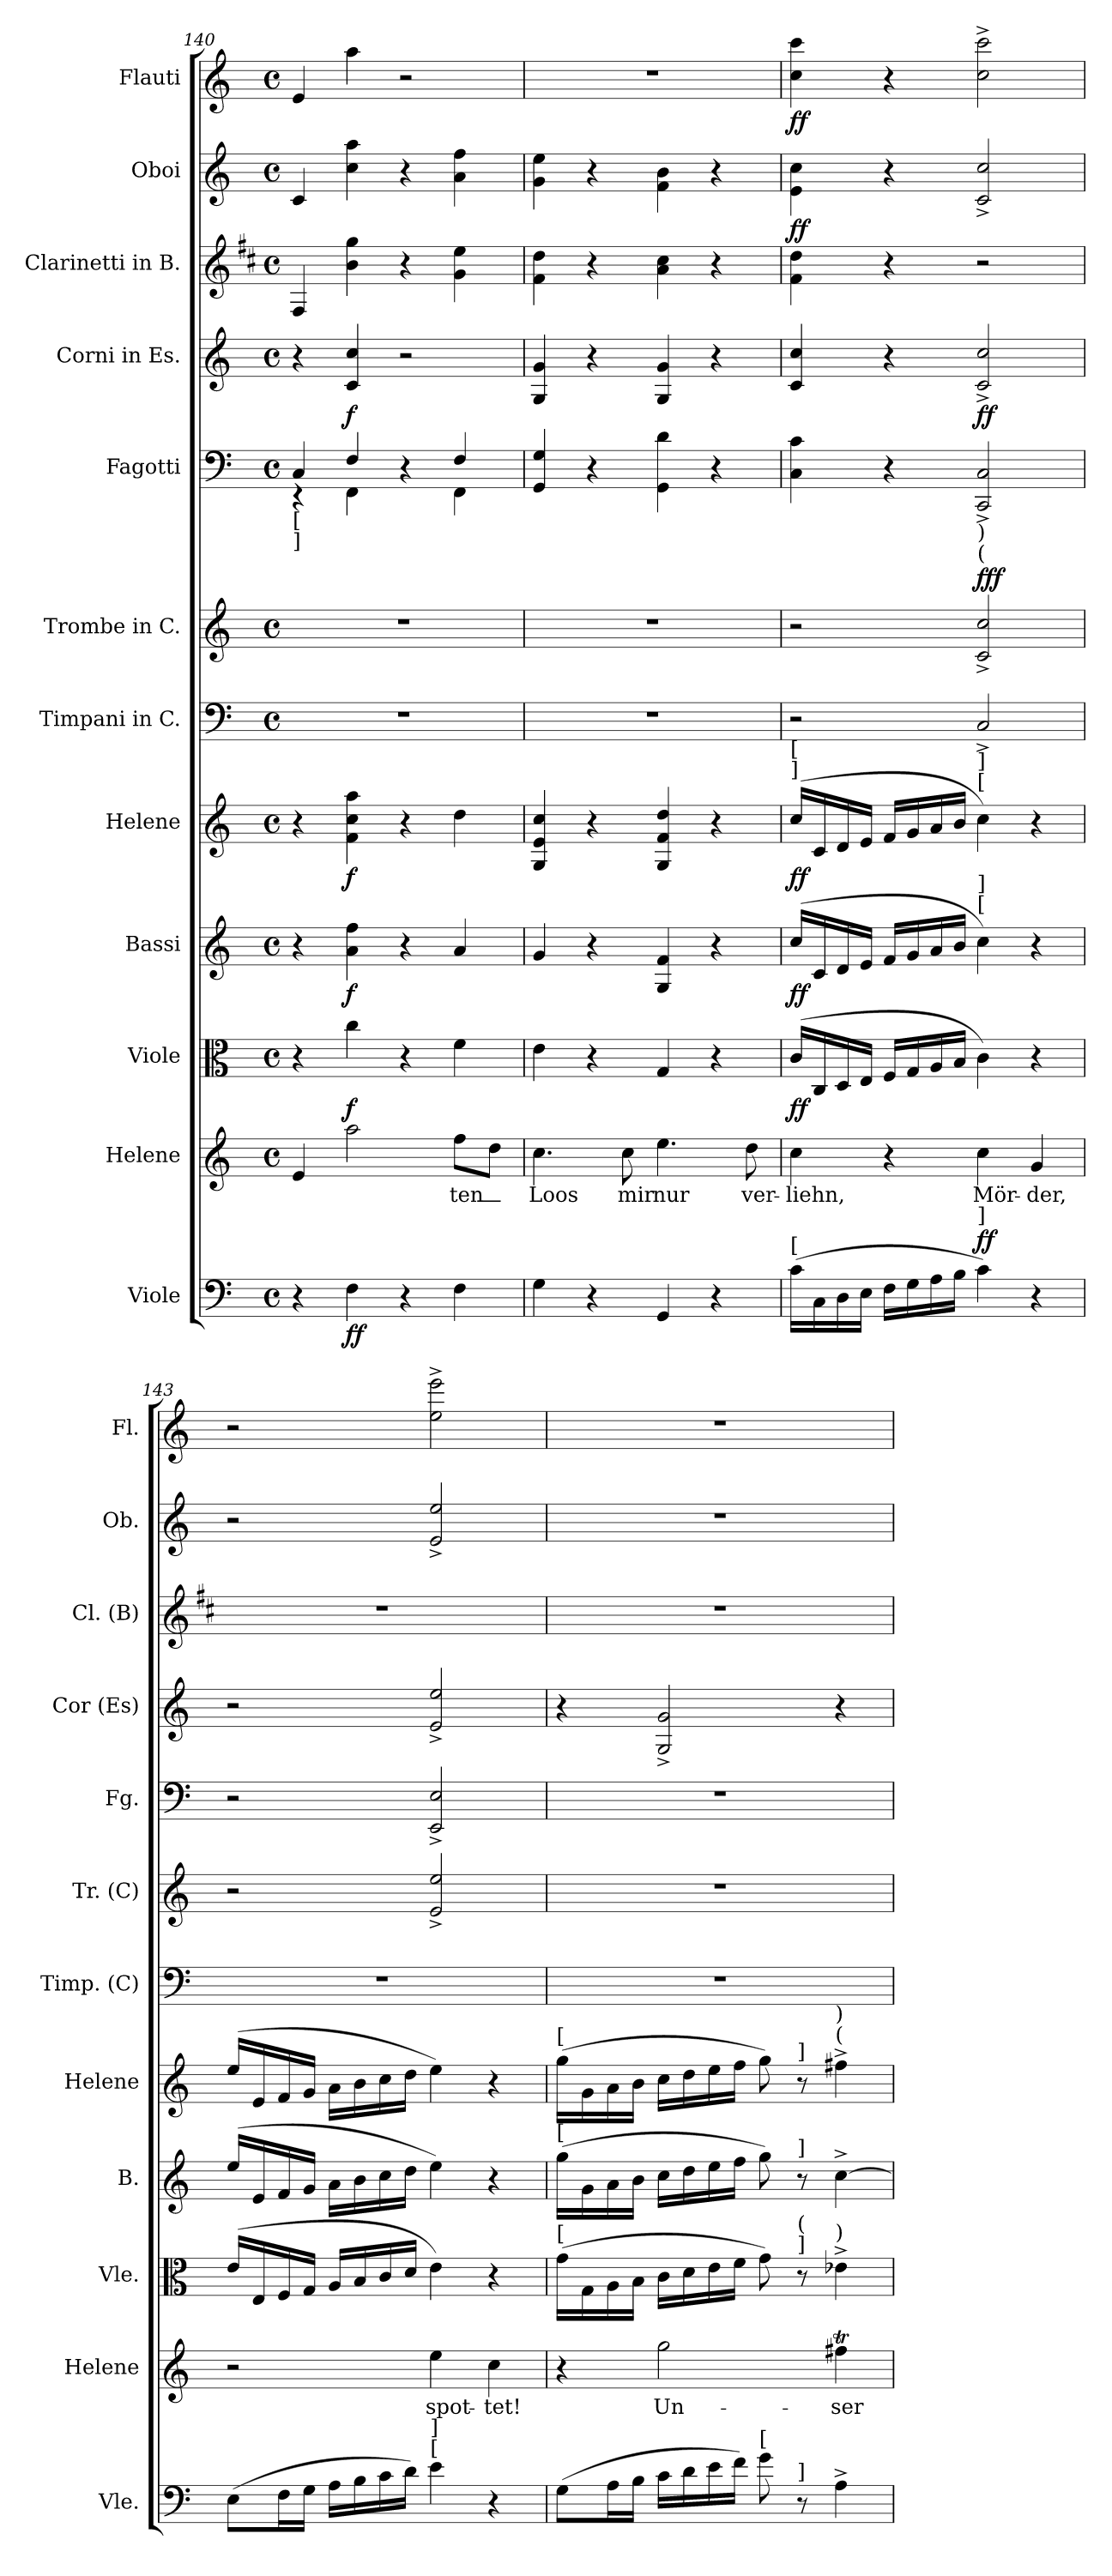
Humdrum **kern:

**kern	**dynam	**kern	**text	**kern	**dynam	**kern	**dynam	**kern	**dynam	**kern	**kern	**dynam	**kern	**kern	**dynam	**kern	**kern	**dynam	**kern	**dynam
*part12	*part12	*part11	*part11	*part10	*part10	*part9	*part9	*part8	*part8	*part7	*part6	*part6	*part5	*part4	*part4	*part3	*part2	*part2	*part1	*part1
*staff12	*staff12	*staff11	*staff11	*staff10	*staff10	*staff9	*staff9	*staff8	*staff8	*staff7	*staff6	*staff6	*staff5	*staff4	*staff4	*staff3	*staff2	*staff2	*staff1	*staff1
*I"Viole	*	*I"Helene	*	*I"Viole	*	*I"Bassi	*	*I"Helene	*	*I"Timpani in C.	*I"Trombe in C.	*	*I"Fagotti	*I"Corni in Es.	*	*I"Clarinetti in B.	*I"Oboi	*	*I"Flauti	*
*I'Vle.	*	*I'Helene	*	*I'Vle.	*	*I'B.	*	*I'Helene	*	*I'Timp. (C)	*I'Tr. (C)	*	*I'Fg.	*I'Cor (Es)	*	*I'Cl. (B)	*I'Ob.	*	*I'Fl.	*
*clefF4	*	*clefG2	*	*clefC3	*	*clefG2	*	*clefG2	*	*clefF4	*clefG2	*	*clefF4	*clefG2	*	*clefG2	*clefG2	*	*clefG2	*
*	*	*	*	*	*	*	*	*	*	*	*	*	*	*ITrd4c7	*	*ITrd1c2	*	*	*	*
*k[]	*	*k[]	*	*k[]	*	*k[]	*	*k[]	*	*k[]	*k[]	*	*k[]	*k[b-]	*	*k[]	*k[]	*	*k[]	*
*C:	*	*C:	*	*C:	*	*C:	*	*C:	*	*C:	*C:	*	*C:	*F:	*	*C:	*C:	*	*C:	*
*M4/4	*	*M4/4	*	*M4/4	*	*M4/4	*	*M4/4	*	*M4/4	*M4/4	*	*M4/4	*M4/4	*	*M4/4	*M4/4	*	*M4/4	*
*met(c)	*	*met(c)	*	*met(c)	*	*met(c)	*	*met(c)	*	*met(c)	*met(c)	*	*met(c)	*met(c)	*	*met(c)	*met(c)	*	*met(c)	*
=140	=140	=140	=140	=140	=140	=140	=140	=140	=140	=140	=140	=140	=140	=140	=140	=140	=140	=140	=140	=140
*	*	*	*	*	*	*	*	*	*	*	*	*	*^	*	*	*	*	*	*	*
!	!	!	!	!	!	!	!	!	!	!	!	!	!LO:TX:b:t=[	!	!	!	!	!	!	!	!
!	!	!	!	!	!	!	!	!	!	!	!	!	!LO:TX:b:t=]	!	!	!	!	!	!	!	!
4r	.	4e/	.	4r	.	4r	.	4r	.	1r	1r	.	4C/	4r	4r	.	4E	4c	.	4e	.
!	!LO:DY:b	!	!	!	!LO:DY:b	!	!LO:DY:b	!	!LO:DY:b	!	!	!	!	!	!	!LO:DY:b	!	!	!	!	!
4F\	ff	2aa\	.	4cc\	f	4a\ 4ff\	f	4f\ 4cc\ 4aa\	f	.	.	.	4F/	4FF\	4F/ 4f/	f	4a\ 4ff\	4cc\ 4aa\	.	4aa	.
4r	.	.	.	4r	.	4r	.	4r	.	.	.	.	4ryy	4r	2r	.	4r	4r	.	2r	.
4F\	.	8ff\L	ten_	4f\	.	4a/	.	4dd\	.	.	.	.	4F/	4FF\	.	.	4f\ 4dd\	4a\ 4ff\	.	.	.
.	.	8dd\J	.	.	.	.	.	.	.	.	.	.	.	.	.	.	.	.	.	.	.
*	*	*	*	*	*	*	*	*	*	*	*	*	*v	*v	*	*	*	*	*	*	*
=141	=141	=141	=141	=141	=141	=141	=141	=141	=141	=141	=141	=141	=141	=141	=141	=141	=141	=141	=141	=141
4G\	.	4.cc\	Loos	4e\	.	4g/	.	4G/ 4e/ 4cc/	.	1r	1r	.	4GG/ 4G/	4C/ 4c/	.	4e\ 4cc\	4g\ 4ee\	.	1r	.
4r	.	.	.	4r	.	4r	.	4r	.	.	.	.	4r	4r	.	4r	4r	.	.	.
.	.	8cc\	mir	.	.	.	.	.	.	.	.	.	.	.	.	.	.	.	.	.
4GG/	.	4.ee\	nur	4G/	.	4G/ 4f/	.	4G/ 4f/ 4dd/	.	.	.	.	4GG\ 4d\	4C/ 4c/	.	4g\ 4b\	4f\ 4b\	.	.	.
4r	.	.	.	4r	.	4r	.	4r	.	.	.	.	4r	4r	.	4r	4r	.	.	.
.	.	8dd\	ver-	.	.	.	.	.	.	.	.	.	.	.	.	.	.	.	.	.
!!LO:PB:g=z
=142	=142	=142	=142	=142	=142	=142	=142	=142	=142	=142	=142	=142	=142	=142	=142	=142	=142	=142	=142	=142
!	!	!	!	!	!	!	!	!	!	!LO:TX:b:t=[	!	!	!	!	!	!	!	!	!	!
!	!	!	!	!	!	!	!	!	!	!LO:TX:b:t=]	!	!	!	!	!	!	!	!	!	!
!LO:TX:a:t=[	!	!	!	!	!	!	!	!	!	!	!	!	!	!	!	!	!	!	!	!
!	!	!	!	!	!LO:DY:b	!	!LO:DY:b	!	!LO:DY:b	!	!	!	!	!	!	!	!	!LO:DY:b	!	!LO:DY:b
(>16c\LL	.	4cc\	liehn,	(>16c/LL	ff	(>16cc/LL	ff	(>16cc/LL	ff	2r	2r	.	4C\ 4c\	4F/ 4f/	.	4e\ 4cc\	4e\ 4cc\	ff	4cc\ 4ccc\	ff
16C\	.	.	.	16C/	.	16c/	.	16c/	.	.	.	.	.	.	.	.	.	.	.	.
16D\	.	.	.	16D/	.	16d/	.	16d/	.	.	.	.	.	.	.	.	.	.	.	.
16E\JJ	.	.	.	16E/JJ	.	16e/JJ	.	16e/JJ	.	.	.	.	.	.	.	.	.	.	.	.
16F\LL	.	4r	.	16F/LL	.	16f/LL	.	16f/LL	.	.	.	.	4r	4r	.	4r	4r	.	4r	.
16G\	.	.	.	16G/	.	16g/	.	16g/	.	.	.	.	.	.	.	.	.	.	.	.
16A\	.	.	.	16A/	.	16a/	.	16a/	.	.	.	.	.	.	.	.	.	.	.	.
16B\JJ	.	.	.	16B/JJ	.	16b/JJ	.	16b/JJ	.	.	.	.	.	.	.	.	.	.	.	.
!	!	!	!	!	!	!	!	!	!	!	!LO:TX:a:t=(	!	!	!	!	!	!	!	!	!
!	!	!	!	!	!	!	!	!	!	!	!LO:TX:a:t=)	!	!	!	!	!	!	!	!	!
!	!	!	!	!	!	!	!	!LO:TX:a:t=[	!	!	!	!	!	!	!	!	!	!	!	!
!	!	!	!	!	!	!	!	!LO:TX:a:t=]	!	!	!	!	!	!	!	!	!	!	!	!
!	!	!	!	!	!	!LO:TX:a:t=[	!	!	!	!	!	!	!	!	!	!	!	!	!	!
!	!	!	!	!	!	!LO:TX:a:t=]	!	!	!	!	!	!	!	!	!	!	!	!	!	!
!LO:TX:a:t=]	!	!	!	!	!	!	!	!	!	!	!	!	!	!	!	!	!	!	!	!
!	!LO:DY:a	!	!	!	!	!	!	!	!	!	!	!LO:DY:b	!	!	!	!	!	!	!	!
!	!	!	!	!	!	!	!	!	!	!	!	!LO:DY:n=1:a	!	!	!LO:DY:b	!	!	!	!	!
4c\)	ff	4cc\	Mör-	4c\)	.	4cc\)	.	4cc\)	.	2C^</	2c^</ 2cc^</	f ff	2CC^</ 2C^</	2F^</ 2f^</	ff	2r	2c^</ 2cc^</	.	2cc^>\ 2ccc^>\	.
4r	.	4g/	der,	4r	.	4r	.	4r	.	.	.	.	.	.	.	.	.	.	.	.
=143	=143	=143	=143	=143	=143	=143	=143	=143	=143	=143	=143	=143	=143	=143	=143	=143	=143	=143	=143	=143
(>8E\L	.	2r	.	(>16e/LL	.	(>16ee/LL	.	(>16ee/LL	.	1r	2r	.	2r	2r	.	1r	2r	.	2r	.
.	.	.	.	16E/	.	16e/	.	16e/	.	.	.	.	.	.	.	.	.	.	.	.
16F\L	.	.	.	16F/	.	16f/	.	16f/	.	.	.	.	.	.	.	.	.	.	.	.
16G\JJ	.	.	.	16G/JJ	.	16g/JJ	.	16g/JJ	.	.	.	.	.	.	.	.	.	.	.	.
16A\LL	.	.	.	16A/LL	.	16a\LL	.	16a\LL	.	.	.	.	.	.	.	.	.	.	.	.
16B\	.	.	.	16B/	.	16b\	.	16b\	.	.	.	.	.	.	.	.	.	.	.	.
16c\	.	.	.	16c/	.	16cc\	.	16cc\	.	.	.	.	.	.	.	.	.	.	.	.
16d\JJ)	.	.	.	16d/JJ	.	16dd\JJ	.	16dd\JJ	.	.	.	.	.	.	.	.	.	.	.	.
!LO:TX:a:t=[	!	!	!	!	!	!	!	!	!	!	!	!	!	!	!	!	!	!	!	!
!LO:TX:a:t=]	!	!	!	!	!	!	!	!	!	!	!	!	!	!	!	!	!	!	!	!
4e\	.	4ee\	spot-	4e\)	.	4ee\)	.	4ee\)	.	.	2e^</ 2ee^</	.	2EE^</ 2E^</	2A^</ 2a^</	.	.	2e^</ 2ee^</	.	2ee^>\ 2eee^>\	.
4r	.	4cc\	tet!	4r	.	4r	.	4r	.	.	.	.	.	.	.	.	.	.	.	.
=144	=144	=144	=144	=144	=144	=144	=144	=144	=144	=144	=144	=144	=144	=144	=144	=144	=144	=144	=144	=144
!	!	!	!	!	!	!	!	!LO:TX:a:t=[	!	!	!	!	!	!	!	!	!	!	!	!
!	!	!	!	!	!	!LO:TX:a:t=[	!	!	!	!	!	!	!	!	!	!	!	!	!	!
!	!	!	!	!LO:TX:a:t=[	!	!	!	!	!	!	!	!	!	!	!	!	!	!	!	!
(>8G\L	.	4r	.	(>16g\LL	.	(>16gg\LL	.	(>16gg\LL	.	1r	1r	.	1r	4r	.	1r	1r	.	1r	.
.	.	.	.	16G\	.	16g\	.	16g\	.	.	.	.	.	.	.	.	.	.	.	.
16A\L	.	.	.	16A\	.	16a\	.	16a\	.	.	.	.	.	.	.	.	.	.	.	.
16B\JJ	.	.	.	16B\JJ	.	16b\JJ	.	16b\JJ	.	.	.	.	.	.	.	.	.	.	.	.
16c\LL	.	2gg\	Un-	16c\LL	.	16cc\LL	.	16cc\LL	.	.	.	.	.	2C^</ 2c^</	.	.	.	.	.	.
16d\	.	.	.	16d\	.	16dd\	.	16dd\	.	.	.	.	.	.	.	.	.	.	.	.
16e\	.	.	.	16e\	.	16ee\	.	16ee\	.	.	.	.	.	.	.	.	.	.	.	.
16f\JJ)	.	.	.	16f\JJ	.	16ff\JJ	.	16ff\JJ	.	.	.	.	.	.	.	.	.	.	.	.
!LO:TX:a:t=[	!	!	!	!	!	!	!	!	!	!	!	!	!	!	!	!	!	!	!	!
8g\	.	.	.	8g\)	.	8gg\)	.	8gg\)	.	.	.	.	.	.	.	.	.	.	.	.
!	!	!	!	!	!	!	!	!LO:TX:a:t=]	!	!	!	!	!	!	!	!	!	!	!	!
!	!	!	!	!	!	!LO:TX:a:t=]	!	!	!	!	!	!	!	!	!	!	!	!	!	!
!	!	!	!	!LO:TX:a:t=]	!	!	!	!	!	!	!	!	!	!	!	!	!	!	!	!
!	!	!	!	!LO:TX:a:t=(	!	!	!	!	!	!	!	!	!	!	!	!	!	!	!	!
!LO:TX:a:t=]	!	!	!	!	!	!	!	!	!	!	!	!	!	!	!	!	!	!	!	!
8r	.	.	.	8r	.	8r	.	8r	.	.	.	.	.	.	.	.	.	.	.	.
!	!	!	!	!	!	!	!	!LO:TX:a:t=(	!	!	!	!	!	!	!	!	!	!	!	!
!	!	!	!	!	!	!	!	!LO:TX:a:t=)	!	!	!	!	!	!	!	!	!	!	!	!
!	!	!	!	!LO:TX:a:t=)	!	!	!	!	!	!	!	!	!	!	!	!	!	!	!	!
4A^>\	.	4ff#t\	ser	4e-^>\	.	[4cc^>\	.	4ff#^>\	.	.	.	.	.	4r	.	.	.	.	.	.
=	=	=	=	=	=	=	=	=	=	=	=	=	=	=	=	=	=	=	=	=
*-	*-	*-	*-	*-	*-	*-	*-	*-	*-	*-	*-	*-	*-	*-	*-	*-	*-	*-	*-	*-
